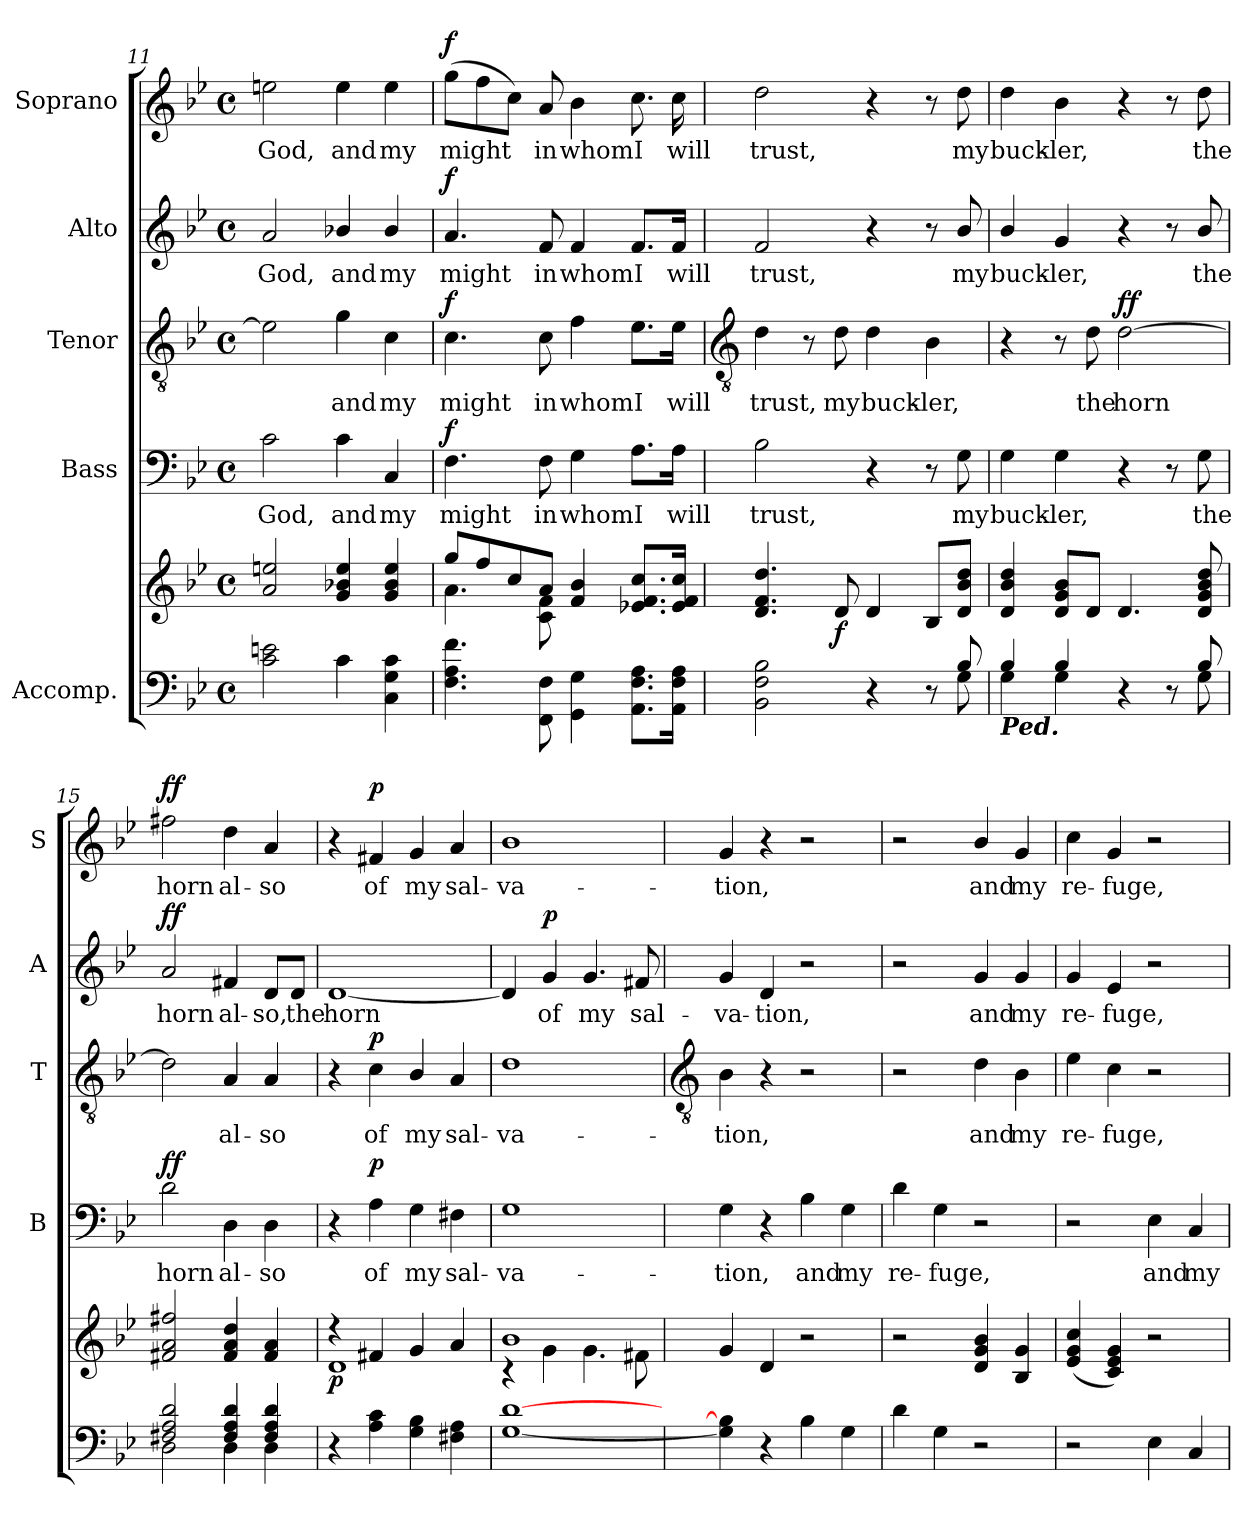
**kern	**kern	**dynam	**kern	**text	**dynam	**kern	**text	**dynam	**kern	**text	**dynam	**kern	**text	**dynam
*part5	*part5	*part5	*part4	*part4	*part4	*part3	*part3	*part3	*part2	*part2	*part2	*part1	*part1	*part1
*staff6	*staff5	*staff5/6	*staff4	*staff4	*staff4	*staff3	*staff3	*staff3	*staff2	*staff2	*staff2	*staff1	*staff1	*staff1
*I"Accomp.	*	*	*I"Bass	*	*	*I"Tenor	*	*	*I"Alto	*	*	*I"Soprano	*	*
*	*	*	*I'B	*	*	*I'T	*	*	*I'A	*	*	*I'S	*	*
*clefF4	*clefG2	*	*clefF4	*	*	*clefGv2	*	*	*clefG2	*	*	*clefG2	*	*
*k[b-e-]	*k[b-e-]	*	*k[b-e-]	*	*	*k[b-e-]	*	*	*k[b-e-]	*	*	*k[b-e-]	*	*
*B-:	*B-:	*	*B-:	*	*	*B-:	*	*	*B-:	*	*	*B-:	*	*
*M4/4	*M4/4	*	*M4/4	*	*	*M4/4	*	*	*M4/4	*	*	*M4/4	*	*
*met(c)	*met(c)	*	*met(c)	*	*	*met(c)	*	*	*met(c)	*	*	*met(c)	*	*
=11	=11	=11	=11	=11	=11	=11	=11	=11	=11	=11	=11	=11	=11	=11
*^	*^	*	*	*	*	*	*	*	*	*	*	*	*	*
!	!	!	!	!	!	!LO:LY:b	!	!	!	!	!	!LO:LY:b	!	!	!LO:LY:b	!
1ryy	2c\ 2en\	2a/ 2een/	1ryy	.	2c	God,	.	2e]	.	.	2a	God,	.	2een	God,	.
!	!	!	!	!	!	!LO:LY:b	!	!	!LO:LY:b	!	!	!LO:LY:b	!	!	!LO:LY:b	!
.	4c\	4g/ 4b-X/ 4ee/	.	.	4c	and	.	4g	and	.	4b-X/	and	.	4ee	and	.
!	!	!	!	!	!	!LO:LY:b	!	!	!LO:LY:b	!	!	!LO:LY:b	!	!	!LO:LY:b	!
.	4C\ 4G\ 4c\	4g/ 4b-/ 4ee/	.	.	4C	my	.	4c	my	.	4b-/	my	.	4ee	my	.
=12	=12	=12	=12	=12	=12	=12	=12	=12	=12	=12	=12	=12	=12	=12	=12	=12
!	!	!	!	!	!	!LO:LY:b	!LO:DY:b	!	!LO:LY:b	!LO:DY:b	!	!LO:LY:b	!LO:DY:b	!	!LO:LY:b	!LO:DY:b
1ryy	4.F\ 4.A\ 4.f\	8gg/L	4.a\	.	4.F	might	f	4.c	might	f	4.a	might	f	(>8ggL	might	f
.	.	8ff/	.	.	.	.	.	.	.	.	.	.	.	8ff	.	.
.	.	8cc/	.	.	.	.	.	.	.	.	.	.	.	8ccJ)	.	.
!	!	!	!	!	!	!LO:LY:b	!	!	!LO:LY:b	!	!	!LO:LY:b	!	!	!LO:LY:b	!
.	8FF\ 8F\	8a/J	8c\ 8f\	.	8F	in	.	8c	in	.	8f	in	.	8a	in	.
!	!	!	!	!	!	!LO:LY:b	!	!	!LO:LY:b	!	!	!LO:LY:b	!	!	!LO:LY:b	!
.	4GG\ 4G\	4f/ 4b-/	2ryy	.	4G	whom	.	4f	whom	.	4f	whom	.	4b-	whom	.
!	!	!	!	!	!	!LO:LY:b	!	!	!LO:LY:b	!	!	!LO:LY:b	!	!	!LO:LY:b	!
.	8.AA\ 8.F\ 8.A\L	8.e-X/ 8.f/ 8.cc/L	.	.	8.A\L	I	.	8.e-\L	I	.	8.f/L	I	.	8.cc	I	.
!	!	!	!	!	!	!LO:LY:b	!	!	!LO:LY:b	!	!	!LO:LY:b	!	!	!LO:LY:b	!
.	16AA\ 16F\ 16A\J	16e-/ 16f/ 16cc/J	.	.	16A\Jk	will	.	16e-\Jk	will	.	16f/Jk	will	.	16cc	will	.
!!LO:LB:g=z
=13	=13	=13	=13	=13	=13	=13	=13	=13	=13	=13	=13	=13	=13	=13	=13	=13
*	*	*	*	*	*	*	*	*clefGv2	*	*	*	*	*	*	*	*
!	!	!	!	!	!	!LO:LY:b	!	!	!LO:LY:b	!	!	!LO:LY:b	!	!	!LO:LY:b	!
2..ryy	2BB-\ 2F\ 2B-\	4.d/ 4.f/ 4.dd/	1ryy	.	2B-	trust,	.	4d	trust,	.	2f	trust,	.	2dd	trust,	.
.	.	.	.	.	.	.	.	8r	.	.	.	.	.	.	.	.
!	!	!	!	!LO:DY:b	!	!	!	!	!LO:LY:b	!	!	!	!	!	!	!
.	.	8d/	.	f	.	.	.	8d	my	.	.	.	.	.	.	.
!	!	!	!	!	!	!	!	!	!LO:LY:b	!	!	!	!	!	!	!
.	4r	4d/	.	.	4r	.	.	4d	buck-	.	4r	.	.	4r	.	.
!	!	!	!	!	!	!	!	!	!LO:LY:b	!	!	!	!	!	!	!
.	8r	8B-/L	.	.	8r	.	.	4B-	-ler,	.	8r	.	.	8r	.	.
!	!	!	!	!	!	!LO:LY:b	!	!	!	!	!	!LO:LY:b	!	!	!LO:LY:b	!
8B-/	8G\	8d/ 8b-/ 8dd/J	.	.	8G	my	.	.	.	.	8b-/	my	.	8dd	my	.
=14	=14	=14	=14	=14	=14	=14	=14	=14	=14	=14	=14	=14	=14	=14	=14	=14
!LO:TX:b:Bi:t=Ped.	!	!	!	!	!	!	!	!	!	!	!	!	!	!	!	!
!	!	!	!	!	!	!LO:LY:b	!	!	!	!	!	!LO:LY:b	!	!	!LO:LY:b	!
4B-/	4G\	4d/ 4b-/ 4dd/	1ryy	.	4G	buck-	.	4r	.	.	4b-/	buck-	.	4dd	buck-	.
!	!	!	!	!	!	!LO:LY:b	!	!	!	!	!	!LO:LY:b	!	!	!LO:LY:b	!
4B-/	4G\	8d/ 8g/ 8b-/L	.	.	4G	-ler,	.	8r	.	.	4g	-ler,	.	4b-	-ler,	.
!	!	!	!	!	!	!	!	!	!LO:LY:b	!	!	!	!	!	!	!
.	.	8d/J	.	.	.	.	.	8d	the	.	.	.	.	.	.	.
!	!	!	!	!	!	!	!	!	!LO:LY:b	!LO:DY:b	!	!	!	!	!	!
4.ryy	4r	4.d/	.	.	4r	.	.	[2d	horn	ff	4r	.	.	4r	.	.
.	8r	.	.	.	8r	.	.	.	.	.	8r	.	.	8r	.	.
!	!	!	!	!	!	!LO:LY:b	!	!	!	!	!	!LO:LY:b	!	!	!LO:LY:b	!
8B-/	8G\	8d/ 8g/ 8b-/ 8dd/	.	.	8G	the	.	.	.	.	8b-/	the	.	8dd	the	.
=15	=15	=15	=15	=15	=15	=15	=15	=15	=15	=15	=15	=15	=15	=15	=15	=15
!	!	!	!	!	!	!LO:LY:b	!LO:DY:b	!	!	!	!	!LO:LY:b	!LO:DY:b	!	!LO:LY:b	!LO:DY:b
2F#X/ 2A/ 2d/	2D\	2f#X/ 2a/ 2ff#X/	1ryy	.	2d	horn	ff	2d]	.	.	2a	horn	ff	2ff#X	horn	ff
!	!	!	!	!	!	!LO:LY:b	!	!	!LO:LY:b	!	!	!LO:LY:b	!	!	!LO:LY:b	!
4F#/ 4A/ 4d/	4D\	4f#/ 4a/ 4dd/	.	.	4D	al-	.	4A	al-	.	4f#X	al-	.	4dd	al-	.
!	!	!	!	!	!	!LO:LY:b	!	!	!LO:LY:b	!	!	!LO:LY:b	!	!	!LO:LY:b	!
4F#/ 4A/ 4d/	4D\	4f#/ 4a/	.	.	4D	-so	.	4A	-so	.	8d/L	-so,	.	4a	-so	.
!	!	!	!	!	!	!	!	!	!	!	!	!LO:LY:b	!	!	!	!
.	.	.	.	.	.	.	.	.	.	.	8d/J	the	.	.	.	.
=16	=16	=16	=16	=16	=16	=16	=16	=16	=16	=16	=16	=16	=16	=16	=16	=16
!	!	!	!	!LO:DY:b	!	!	!	!	!	!	!	!LO:LY:b	!	!	!	!
2ryy	4r	4r	1d\	p	4r	.	.	4r	.	.	[1d	horn	.	4r	.	.
!	!	!	!	!	!	!LO:LY:b	!LO:DY:b	!	!LO:LY:b	!LO:DY:b	!	!	!	!	!LO:LY:b	!LO:DY:b
.	4A\ 4c\	4f#X/	.	.	4A	of	p	4c	of	p	.	.	.	4f#X	of	p
!	!	!	!	!	!	!LO:LY:b	!	!	!LO:LY:b	!	!	!	!	!	!LO:LY:b	!
2ryy	4G\ 4B-\	4g/	.	.	4G	my	.	4B-/	my	.	.	.	.	4g	my	.
!	!	!	!	!	!	!LO:LY:b	!	!	!LO:LY:b	!	!	!	!	!	!LO:LY:b	!
.	4F#X\ 4A\	4a/	.	.	4F#X	sal-	.	4A	sal-	.	.	.	.	4a	sal-	.
=17	=17	=17	=17	=17	=17	=17	=17	=17	=17	=17	=17	=17	=17	=17	=17	=17
!	!	!	!	!	!	!LO:LY:b	!	!	!LO:LY:b	!	!	!	!	!	!LO:LY:b	!
*v	*v	*	*	*	*	*	*	*	*	*	*	*	*	*	*	*
[1G\ [1d\	1b-/	4r	.	1G	-va-	.	1d	-va-	.	4d]	.	.	1b-	-va-	.
!	!	!	!	!	!	!	!	!	!	!	!LO:LY:b	!LO:DY:b	!	!	!
.	.	4g\	.	.	.	.	.	.	.	4g	of	p	.	.	.
!	!	!	!	!	!	!	!	!	!	!	!LO:LY:b	!	!	!	!
.	.	4.g\	.	.	.	.	.	.	.	4.g	my	.	.	.	.
!	!	!	!	!	!	!	!	!	!	!	!LO:LY:b	!	!	!	!
.	.	8f#X\	.	.	.	.	.	.	.	8f#X	sal-	.	.	.	.
*	*v	*v	*	*	*	*	*	*	*	*	*	*	*	*	*
!!LO:LB:g=z
=18	=18	=18	=18	=18	=18	=18	=18	=18	=18	=18	=18	=18	=18	=18
*	*	*	*	*	*	*clefGv2	*	*	*	*	*	*	*	*
*	*^	*	*	*	*	*	*	*	*	*	*	*	*	*
!	!	!	!	!	!LO:LY:b	!	!	!LO:LY:b	!	!	!LO:LY:b	!	!	!LO:LY:b	!
*	*v	*v	*	*	*	*	*	*	*	*	*	*	*	*	*
4G] 4B-]	4g/	.	4G	-tion,	.	4B-	-tion,	.	4g	-va-	.	4g	-tion,	.
!	!	!	!	!	!	!	!	!	!	!LO:LY:b	!	!	!	!
4r	4d/	.	4r	.	.	4r	.	.	4d	-tion,	.	4r	.	.
!	!	!	!	!LO:LY:b	!	!	!	!	!	!	!	!	!	!
4B-	2r	.	4B-	and	.	2r	.	.	2r	.	.	2r	.	.
!	!	!	!	!LO:LY:b	!	!	!	!	!	!	!	!	!	!
4G	.	.	4G	my	.	.	.	.	.	.	.	.	.	.
=19	=19	=19	=19	=19	=19	=19	=19	=19	=19	=19	=19	=19	=19	=19
!	!	!	!	!LO:LY:b	!	!	!	!	!	!	!	!	!	!
4d	2r	.	4d	re-	.	2r	.	.	2r	.	.	2r	.	.
!	!	!	!	!LO:LY:b	!	!	!	!	!	!	!	!	!	!
4G	.	.	4G	-fuge,	.	.	.	.	.	.	.	.	.	.
!	!	!	!	!	!	!	!LO:LY:b	!	!	!LO:LY:b	!	!	!LO:LY:b	!
2r	4d/ 4g/ 4b-/	.	2r	.	.	4d	and	.	4g	and	.	4b-/	and	.
!	!	!	!	!	!	!	!LO:LY:b	!	!	!LO:LY:b	!	!	!LO:LY:b	!
.	4B- 4g	.	.	.	.	4B-	my	.	4g	my	.	4g	my	.
=20	=20	=20	=20	=20	=20	=20	=20	=20	=20	=20	=20	=20	=20	=20
!	!	!	!	!	!	!	!LO:LY:b	!	!	!LO:LY:b	!	!	!LO:LY:b	!
2r	(<4e- 4g 4cc	.	2r	.	.	4e-	re-	.	4g	re-	.	4cc	re-	.
!	!	!	!	!	!	!	!LO:LY:b	!	!	!LO:LY:b	!	!	!LO:LY:b	!
.	4c 4e- 4g)	.	.	.	.	4c	-fuge,	.	4e-	-fuge,	.	4g	-fuge,	.
!	!	!	!	!LO:LY:b	!	!	!	!	!	!	!	!	!	!
4E-	2r	.	4E-	and	.	2r	.	.	2r	.	.	2r	.	.
!	!	!	!	!LO:LY:b	!	!	!	!	!	!	!	!	!	!
4C	.	.	4C	my	.	.	.	.	.	.	.	.	.	.
=	=	=	=	=	=	=	=	=	=	=	=	=	=	=
*-	*-	*-	*-	*-	*-	*-	*-	*-	*-	*-	*-	*-	*-	*-
